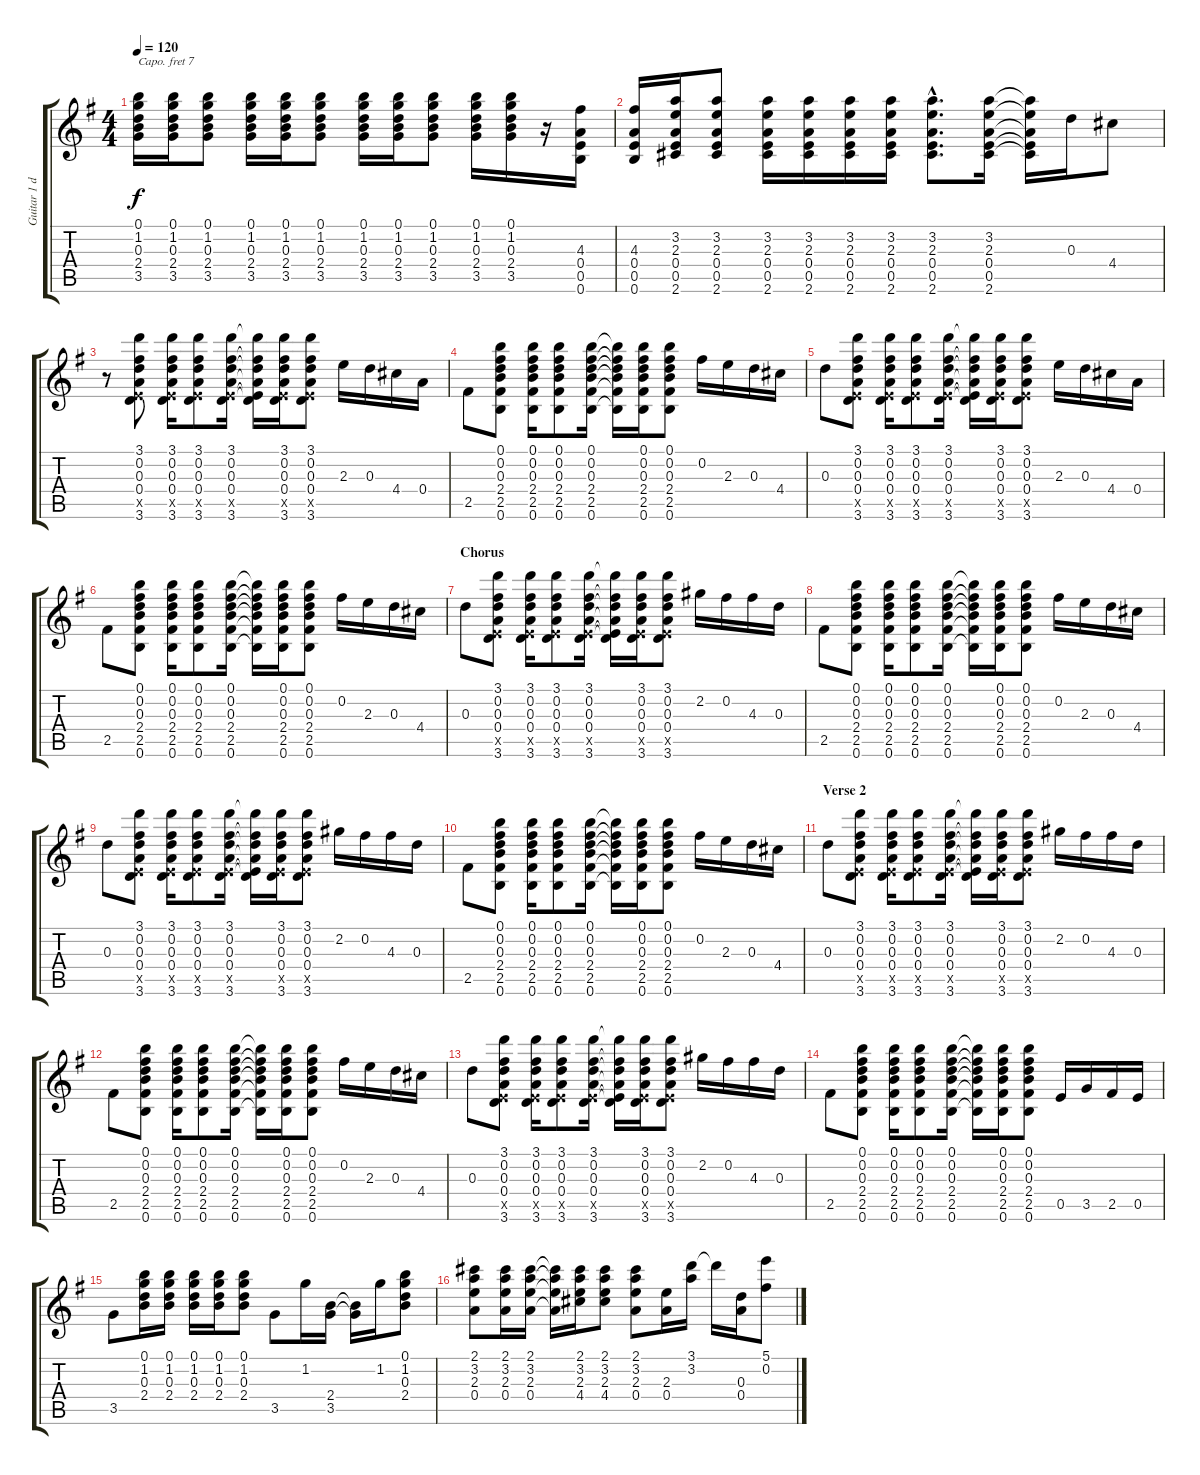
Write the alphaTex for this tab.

\track ("Guitar 1 doubled" "Guitar 1 d") {instrument acousticguitarsteel}
\staff {score tabs}
\capo 7
\tuning (E4 B3 G3 D3 A2 E2) {hide}
\ts (4 4)
\tempo 120
\clef g2
\ks g
(0.1 1.2 0.3 2.4 3.5).16{dy f} (0.1 1.2 0.3 2.4 3.5).16 (0.1 1.2 0.3 2.4 3.5).8 (0.1 1.2 0.3 2.4 3.5).16 (0.1 1.2 0.3 2.4 3.5).16 (0.1 1.2 0.3 2.4 3.5).8 (0.1 1.2 0.3 2.4 3.5).16 (0.1 1.2 0.3 2.4 3.5).16 (0.1 1.2 0.3 2.4 3.5).8 (0.1 1.2 0.3 2.4 3.5).16 (0.1 1.2 0.3 2.4 3.5).16 r.16 (4.3 0.4 0.5 0.6).16 |
(4.3 0.4 0.5 0.6).16 (3.2 2.3 0.4 0.5 2.6).16 (3.2 2.3 0.4 0.5 2.6).8 (3.2 2.3 0.4 0.5 2.6).16 (3.2 2.3 0.4 0.5 2.6).16 (3.2 2.3 0.4 0.5 2.6).16 (3.2 2.3 0.4 0.5 2.6).16 (3.2{hac} 2.3{hac} 0.4{hac} 0.5{hac} 2.6{hac}).8{d} (3.2 2.3 0.4 0.5 2.6).16 (3.2{t} 2.3{t} 0.4{t} 0.5{t} 2.6{t}).16 0.3.16 4.4.8 |
r.8 (3.1 0.2 0.3 0.4 0.5{x} 3.6).8 (3.1 0.2 0.3 0.4 0.5{x} 3.6).16 (3.1 0.2 0.3 0.4 0.5{x} 3.6).8 (3.1 0.2 0.3 0.4 0.5{x} 3.6).16 (3.1{t} 0.2{t} 0.3{t} 0.4{t} 0.5{t} 3.6{t}).16 (3.1 0.2 0.3 0.4 0.5{x} 3.6).16 (3.1 0.2 0.3 0.4 0.5{x} 3.6).8 2.3.16 0.3.16 4.4.16 0.4.16 |
2.5.8 (0.1 0.2 0.3 2.4 2.5 0.6).8 (0.1 0.2 0.3 2.4 2.5 0.6).16 (0.1 0.2 0.3 2.4 2.5 0.6).8 (0.1 0.2 0.3 2.4 2.5 0.6).16 (0.1{t} 0.2{t} 0.3{t} 2.4{t} 2.5{t} 0.6{t}).16 (0.1 0.2 0.3 2.4 2.5 0.6).16 (0.1 0.2 0.3 2.4 2.5 0.6).8 0.2.16 2.3.16 0.3.16 4.4.16 |
0.3.8 (3.1 0.2 0.3 0.4 0.5{x} 3.6).8 (3.1 0.2 0.3 0.4 0.5{x} 3.6).16 (3.1 0.2 0.3 0.4 0.5{x} 3.6).8 (3.1 0.2 0.3 0.4 0.5{x} 3.6).16 (3.1{t} 0.2{t} 0.3{t} 0.4{t} 0.5{t} 3.6{t}).16 (3.1 0.2 0.3 0.4 0.5{x} 3.6).16 (3.1 0.2 0.3 0.4 0.5{x} 3.6).8 2.3.16 0.3.16 4.4.16 0.4.16 |
2.5.8 (0.1 0.2 0.3 2.4 2.5 0.6).8 (0.1 0.2 0.3 2.4 2.5 0.6).16 (0.1 0.2 0.3 2.4 2.5 0.6).8 (0.1 0.2 0.3 2.4 2.5 0.6).16 (0.1{t} 0.2{t} 0.3{t} 2.4{t} 2.5{t} 0.6{t}).16 (0.1 0.2 0.3 2.4 2.5 0.6).16 (0.1 0.2 0.3 2.4 2.5 0.6).8 0.2.16 2.3.16 0.3.16 4.4.16 |
\section ("" "Chorus")
0.3.8 (3.1 0.2 0.3 0.4 0.5{x} 3.6).8 (3.1 0.2 0.3 0.4 0.5{x} 3.6).16 (3.1 0.2 0.3 0.4 0.5{x} 3.6).8 (3.1 0.2 0.3 0.4 0.5{x} 3.6).16 (3.1{t} 0.2{t} 0.3{t} 0.4{t} 0.5{t} 3.6{t}).16 (3.1 0.2 0.3 0.4 0.5{x} 3.6).16 (3.1 0.2 0.3 0.4 0.5{x} 3.6).8 2.2.16 0.2.16 4.3.16 0.3.16 |
2.5.8 (0.1 0.2 0.3 2.4 2.5 0.6).8 (0.1 0.2 0.3 2.4 2.5 0.6).16 (0.1 0.2 0.3 2.4 2.5 0.6).8 (0.1 0.2 0.3 2.4 2.5 0.6).16 (0.1{t} 0.2{t} 0.3{t} 2.4{t} 2.5{t} 0.6{t}).16 (0.1 0.2 0.3 2.4 2.5 0.6).16 (0.1 0.2 0.3 2.4 2.5 0.6).8 0.2.16 2.3.16 0.3.16 4.4.16 |
0.3.8 (3.1 0.2 0.3 0.4 0.5{x} 3.6).8 (3.1 0.2 0.3 0.4 0.5{x} 3.6).16 (3.1 0.2 0.3 0.4 0.5{x} 3.6).8 (3.1 0.2 0.3 0.4 0.5{x} 3.6).16 (3.1{t} 0.2{t} 0.3{t} 0.4{t} 0.5{t} 3.6{t}).16 (3.1 0.2 0.3 0.4 0.5{x} 3.6).16 (3.1 0.2 0.3 0.4 0.5{x} 3.6).8 2.2.16 0.2.16 4.3.16 0.3.16 |
2.5.8 (0.1 0.2 0.3 2.4 2.5 0.6).8 (0.1 0.2 0.3 2.4 2.5 0.6).16 (0.1 0.2 0.3 2.4 2.5 0.6).8 (0.1 0.2 0.3 2.4 2.5 0.6).16 (0.1{t} 0.2{t} 0.3{t} 2.4{t} 2.5{t} 0.6{t}).16 (0.1 0.2 0.3 2.4 2.5 0.6).16 (0.1 0.2 0.3 2.4 2.5 0.6).8 0.2.16 2.3.16 0.3.16 4.4.16 |
\section ("" "Verse 2")
0.3.8 (3.1 0.2 0.3 0.4 0.5{x} 3.6).8 (3.1 0.2 0.3 0.4 0.5{x} 3.6).16 (3.1 0.2 0.3 0.4 0.5{x} 3.6).8 (3.1 0.2 0.3 0.4 0.5{x} 3.6).16 (3.1{t} 0.2{t} 0.3{t} 0.4{t} 0.5{t} 3.6{t}).16 (3.1 0.2 0.3 0.4 0.5{x} 3.6).16 (3.1 0.2 0.3 0.4 0.5{x} 3.6).8 2.2.16 0.2.16 4.3.16 0.3.16 |
2.5.8 (0.1 0.2 0.3 2.4 2.5 0.6).8 (0.1 0.2 0.3 2.4 2.5 0.6).16 (0.1 0.2 0.3 2.4 2.5 0.6).8 (0.1 0.2 0.3 2.4 2.5 0.6).16 (0.1{t} 0.2{t} 0.3{t} 2.4{t} 2.5{t} 0.6{t}).16 (0.1 0.2 0.3 2.4 2.5 0.6).16 (0.1 0.2 0.3 2.4 2.5 0.6).8 0.2.16 2.3.16 0.3.16 4.4.16 |
0.3.8 (3.1 0.2 0.3 0.4 0.5{x} 3.6).8 (3.1 0.2 0.3 0.4 0.5{x} 3.6).16 (3.1 0.2 0.3 0.4 0.5{x} 3.6).8 (3.1 0.2 0.3 0.4 0.5{x} 3.6).16 (3.1{t} 0.2{t} 0.3{t} 0.4{t} 0.5{t} 3.6{t}).16 (3.1 0.2 0.3 0.4 0.5{x} 3.6).16 (3.1 0.2 0.3 0.4 0.5{x} 3.6).8 2.2.16 0.2.16 4.3.16 0.3.16 |
2.5.8 (0.1 0.2 0.3 2.4 2.5 0.6).8 (0.1 0.2 0.3 2.4 2.5 0.6).16 (0.1 0.2 0.3 2.4 2.5 0.6).8 (0.1 0.2 0.3 2.4 2.5 0.6).16 (0.1{t} 0.2{t} 0.3{t} 2.4{t} 2.5{t} 0.6{t}).16 (0.1 0.2 0.3 2.4 2.5 0.6).16 (0.1 0.2 0.3 2.4 2.5 0.6).8 0.5.16 3.5.16 2.5.16 0.5.16 |
3.5.8 (0.1 1.2 0.3 2.4).16 (0.1 1.2 0.3 2.4).16 (0.1 1.2 0.3 2.4).16 (0.1 1.2 0.3 2.4).16 (0.1 1.2 0.3 2.4).8 3.5.8 1.2.16 (2.4 3.5).16 (2.4{t} 3.5{t}).16 1.2.16 (0.1 1.2 0.3 2.4).8 |
(2.1 3.2 2.3 0.4).8 (2.1 3.2 2.3 0.4).16 (2.1 3.2 2.3 0.4).16 (2.1{t} 3.2{t} 2.3{t} 0.4{t}).16 (2.1 3.2 2.3 4.4).16 (2.1 3.2 2.3 4.4).8 (2.1 3.2 2.3 0.4).8 (2.3 0.4).16 (3.1 3.2).16 3.1{t}.16 (0.3 0.4).16 (5.1 0.2).8
